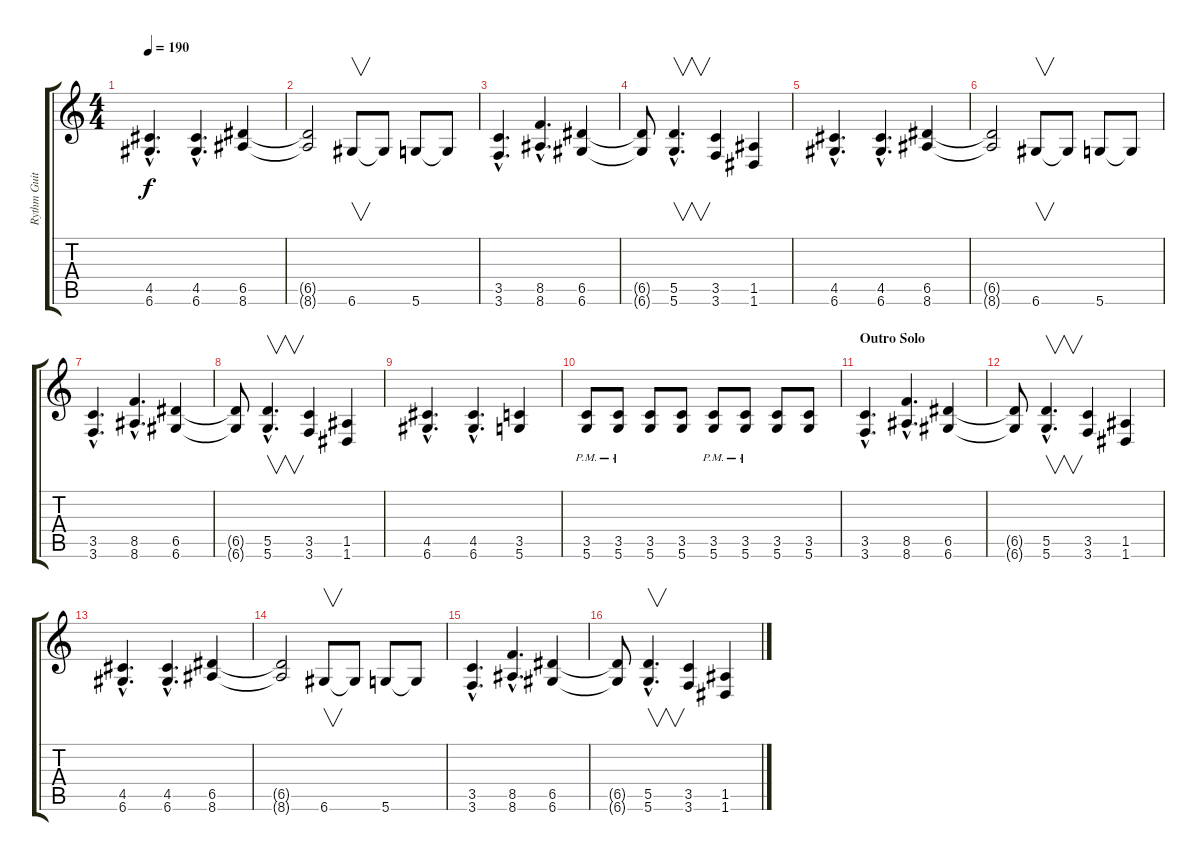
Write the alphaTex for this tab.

\track ("Rythm Guitar" "Rythm Guit") {instrument distortionguitar}
\staff {score tabs}
\tuning (E4 B3 G3 D3 A2 D2) {hide}
\ts (4 4)
\tempo 190
\clef g2
\ks c
(4.5{hac} 6.6{hac}).4{d dy f} (4.5{hac} 6.6{hac}).4{d} (6.5 8.6).4 |
(6.5{t} 8.6{t}).2 6.6.8{v} 6.6{t}.8 5.6.8 5.6{t}.8 |
(3.5{hac} 3.6{hac}).4{d} (8.5{hac} 8.6{hac}).4{d} (6.5 6.6).4 |
(6.5{t} 6.6{t}).8 (5.5{hac} 5.6{hac}).4{v d} (3.5 3.6).4 (1.5 1.6).4 |
(4.5{hac} 6.6{hac}).4{d} (4.5{hac} 6.6{hac}).4{d} (6.5 8.6).4 |
(6.5{t} 8.6{t}).2 6.6.8{v} 6.6{t}.8 5.6.8 5.6{t}.8 |
(3.5{hac} 3.6{hac}).4{d} (8.5{hac} 8.6{hac}).4{d} (6.5 6.6).4 |
(6.5{t} 6.6{t}).8 (5.5{hac} 5.6{hac}).4{v d} (3.5 3.6).4 (1.5 1.6).4 |
(4.5{hac} 6.6{hac}).4{d} (4.5{hac} 6.6{hac}).4{d} (3.5 5.6).4 |
(3.5{pm} 5.6{pm}).8 (3.5{pm} 5.6{pm}).8 (3.5 5.6).8 (3.5 5.6).8 (3.5{pm} 5.6{pm}).8 (3.5{pm} 5.6{pm}).8 (3.5 5.6).8 (3.5 5.6).8 |
\section ("" "Outro Solo")
(3.5{hac} 3.6{hac}).4{d} (8.5{hac} 8.6{hac}).4{d} (6.5 6.6).4 |
(6.5{t} 6.6{t}).8 (5.5{hac} 5.6{hac}).4{v d} (3.5 3.6).4 (1.5 1.6).4 |
(4.5{hac} 6.6{hac}).4{d} (4.5{hac} 6.6{hac}).4{d} (6.5 8.6).4 |
(6.5{t} 8.6{t}).2 6.6.8{v} 6.6{t}.8 5.6.8 5.6{t}.8 |
(3.5{hac} 3.6{hac}).4{d} (8.5{hac} 8.6{hac}).4{d} (6.5 6.6).4 |
(6.5{t} 6.6{t}).8 (5.5{hac} 5.6{hac}).4{v d} (3.5 3.6).4 (1.5 1.6).4
